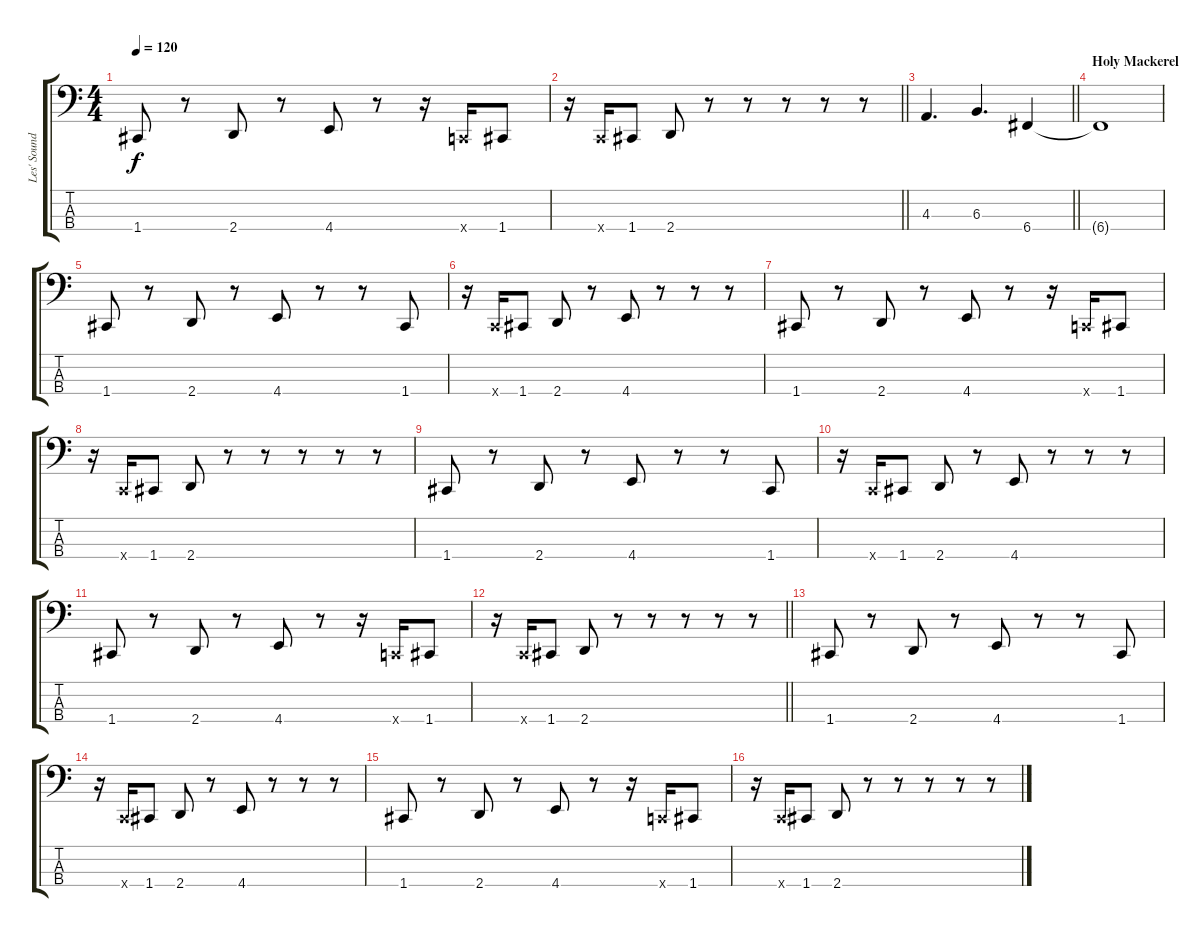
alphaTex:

\track ("Les' Sound" "Les' Sound") {instrument synthbass2}
\staff {score tabs}
\tuning (Eb2 Bb1 F1 C1) {hide}
\ts (4 4)
\tempo 120
\clef f4
\ks c
1.4.8{dy f} r.8 2.4.8 r.8 4.4.8 r.8 r.16 0.4{x}.16 1.4.8 |
\barLineRight lightlight
r.16 0.4{x}.16 1.4.8 2.4.8 r.8 r.8 r.8 r.8 r.8 |
\barLineRight lightlight
4.3.4{d} 6.3.4{d} 6.4.4 |
\section ("" "Holy Mackerel")
6.4{t}.1 |
1.4.8 r.8 2.4.8 r.8 4.4.8 r.8 r.8 1.4.8 |
r.16 0.4{x}.16 1.4.8 2.4.8 r.8 4.4.8 r.8 r.8 r.8 |
1.4.8 r.8 2.4.8 r.8 4.4.8 r.8 r.16 0.4{x}.16 1.4.8 |
r.16 0.4{x}.16 1.4.8 2.4.8 r.8 r.8 r.8 r.8 r.8 |
1.4.8 r.8 2.4.8 r.8 4.4.8 r.8 r.8 1.4.8 |
r.16 0.4{x}.16 1.4.8 2.4.8 r.8 4.4.8 r.8 r.8 r.8 |
1.4.8 r.8 2.4.8 r.8 4.4.8 r.8 r.16 0.4{x}.16 1.4.8 |
\barLineRight lightlight
r.16 0.4{x}.16 1.4.8 2.4.8 r.8 r.8 r.8 r.8 r.8 |
1.4.8 r.8 2.4.8 r.8 4.4.8 r.8 r.8 1.4.8 |
r.16 0.4{x}.16 1.4.8 2.4.8 r.8 4.4.8 r.8 r.8 r.8 |
1.4.8 r.8 2.4.8 r.8 4.4.8 r.8 r.16 0.4{x}.16 1.4.8 |
r.16 0.4{x}.16 1.4.8 2.4.8 r.8 r.8 r.8 r.8 r.8
